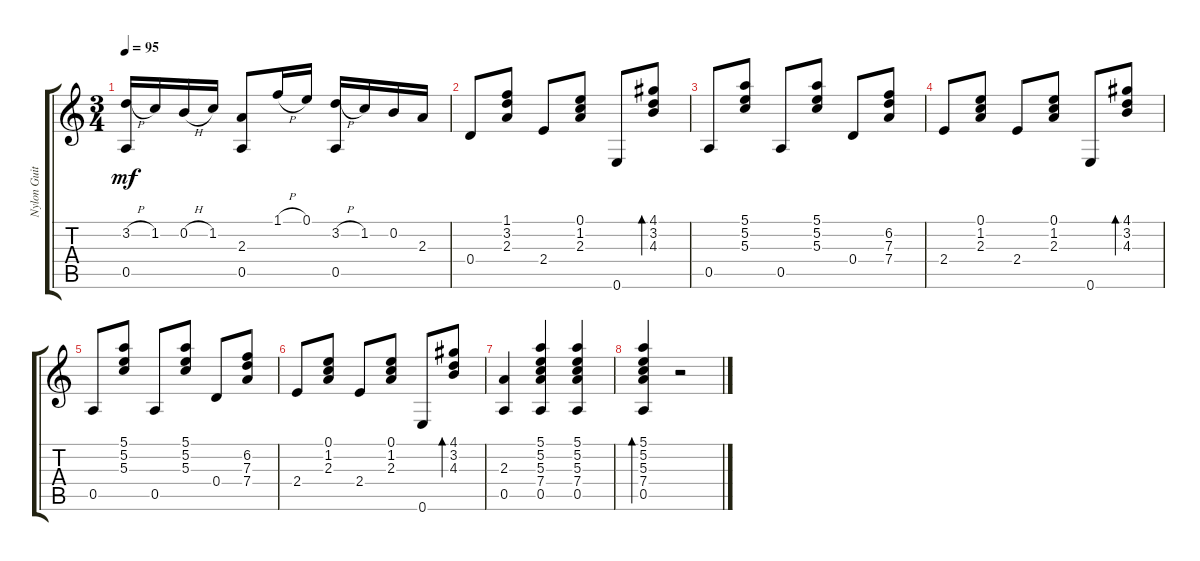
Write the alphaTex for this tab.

\track ("Nylon Guitar" "Nylon Guit") {instrument acousticguitarnylon}
\staff {score tabs}
\tuning (E4 B3 G3 D3 A2 E2) {hide}
\ts (3 4)
\tempo 95
\clef g2
\ks c
(3.2{h} 0.5).16{dy mf} 1.2.16 0.2{h}.16 1.2.16 (2.3 0.5).8 1.1{h}.16 0.1.16 (3.2{h} 0.5).16 1.2.16 0.2.16 2.3.16 |
0.4.8 (1.1 3.2 2.3).8 2.4.8 (0.1 1.2 2.3).8 0.6.8 (4.1 3.2 4.3).8{bd 120} |
0.5.8 (5.1 5.2 5.3).8 0.5.8 (5.1 5.2 5.3).8 0.4.8 (6.2 7.3 7.4).8 |
2.4.8 (0.1 1.2 2.3).8 2.4.8 (0.1 1.2 2.3).8 0.6.8 (4.1 3.2 4.3).8{bd 120} |
0.5.8 (5.1 5.2 5.3).8 0.5.8 (5.1 5.2 5.3).8 0.4.8 (6.2 7.3 7.4).8 |
2.4.8 (0.1 1.2 2.3).8 2.4.8 (0.1 1.2 2.3).8 0.6.8 (4.1 3.2 4.3).8{bd 120} |
(2.3 0.5).4 (5.1 5.2 5.3 7.4 0.5).4 (5.1 5.2 5.3 7.4 0.5).4 |
(5.1 5.2 5.3 7.4 0.5).4{bd 240} r.2
